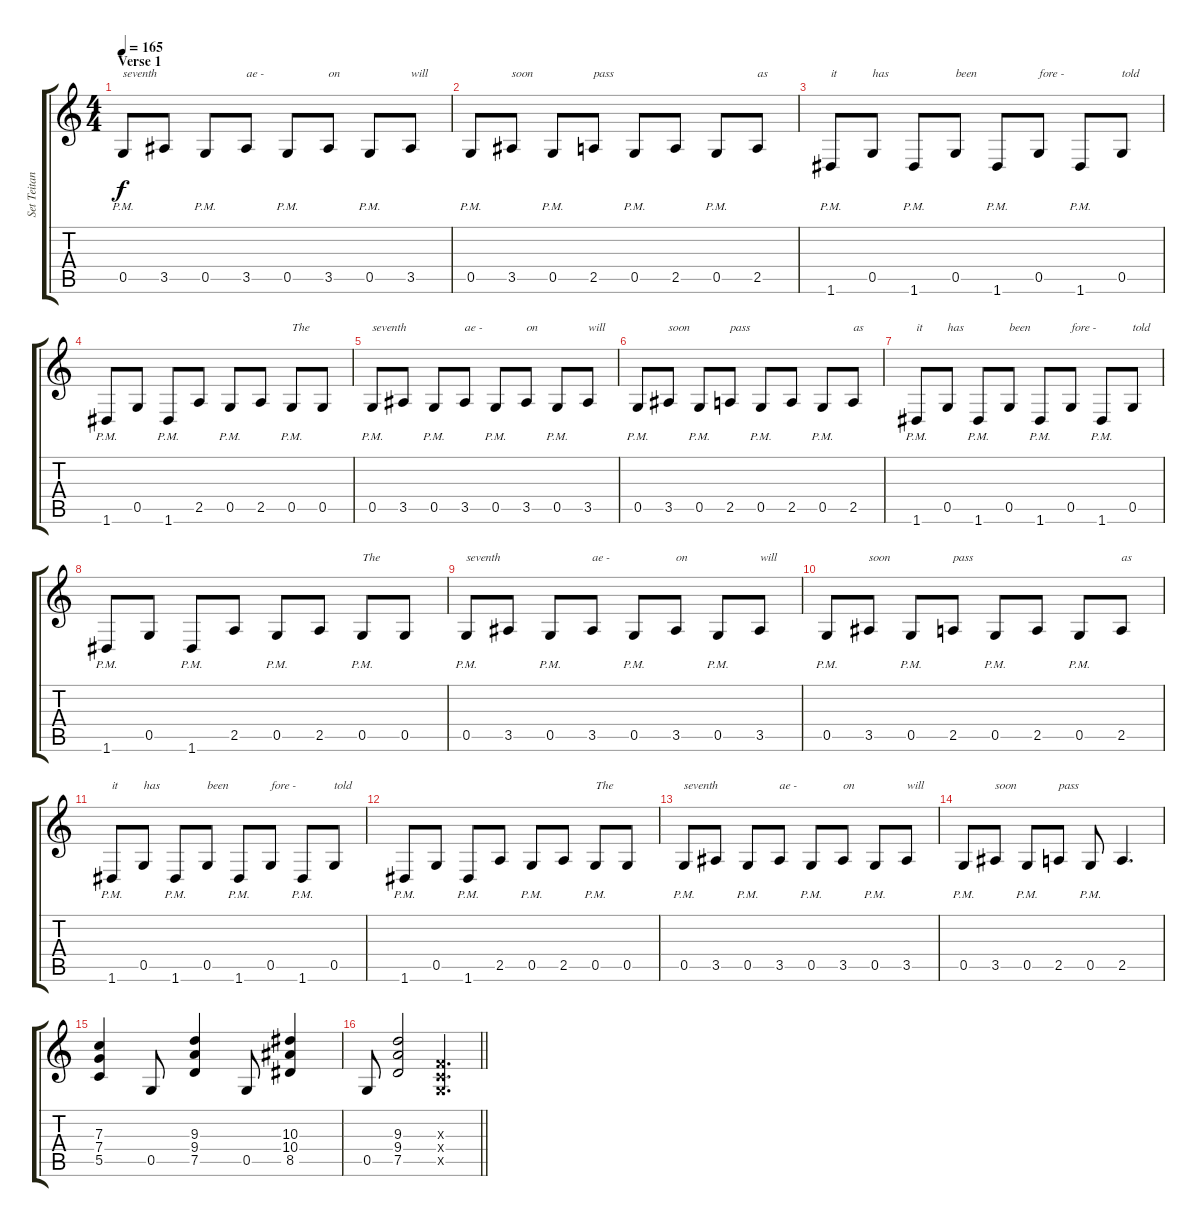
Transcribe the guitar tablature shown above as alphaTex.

\track ("Set Teitan" "Set Teitan") {instrument distortionguitar}
\staff {score tabs}
\tuning (D4 A3 F3 C3 G2 D2) {hide}
\ts (4 4)
\section ("" "Verse 1")
\tempo 165
\clef g2
\ks c
0.5{pm}.8{txt "seventh" dy f} 3.5.8 0.5{pm}.8 3.5.8{txt "ae -"} 0.5{pm}.8 3.5.8{txt "on"} 0.5{pm}.8 3.5.8{txt "will"} |
0.5{pm}.8 3.5.8{txt "soon"} 0.5{pm}.8 2.5.8{txt "pass"} 0.5{pm}.8 2.5.8 0.5{pm}.8 2.5.8{txt "as"} |
1.6{pm}.8{txt "it"} 0.5.8{txt "has"} 1.6{pm}.8 0.5.8{txt "been"} 1.6{pm}.8 0.5.8{txt "fore -"} 1.6{pm}.8 0.5.8{txt "told"} |
1.6{pm}.8 0.5.8 1.6{pm}.8 2.5.8 0.5{pm}.8 2.5.8 0.5{pm}.8{txt "The"} 0.5.8 |
0.5{pm}.8{txt "seventh"} 3.5.8 0.5{pm}.8 3.5.8{txt "ae -"} 0.5{pm}.8 3.5.8{txt "on"} 0.5{pm}.8 3.5.8{txt "will"} |
0.5{pm}.8 3.5.8{txt "soon"} 0.5{pm}.8 2.5.8{txt "pass"} 0.5{pm}.8 2.5.8 0.5{pm}.8 2.5.8{txt "as"} |
1.6{pm}.8{txt "it"} 0.5.8{txt "has"} 1.6{pm}.8 0.5.8{txt "been"} 1.6{pm}.8 0.5.8{txt "fore -"} 1.6{pm}.8 0.5.8{txt "told"} |
1.6{pm}.8 0.5.8 1.6{pm}.8 2.5.8 0.5{pm}.8 2.5.8 0.5{pm}.8{txt "The"} 0.5.8 |
0.5{pm}.8{txt "seventh"} 3.5.8 0.5{pm}.8 3.5.8{txt "ae -"} 0.5{pm}.8 3.5.8{txt "on"} 0.5{pm}.8 3.5.8{txt "will"} |
0.5{pm}.8 3.5.8{txt "soon"} 0.5{pm}.8 2.5.8{txt "pass"} 0.5{pm}.8 2.5.8 0.5{pm}.8 2.5.8{txt "as"} |
1.6{pm}.8{txt "it"} 0.5.8{txt "has"} 1.6{pm}.8 0.5.8{txt "been"} 1.6{pm}.8 0.5.8{txt "fore -"} 1.6{pm}.8 0.5.8{txt "told"} |
1.6{pm}.8 0.5.8 1.6{pm}.8 2.5.8 0.5{pm}.8 2.5.8 0.5{pm}.8{txt "The"} 0.5.8 |
0.5{pm}.8{txt "seventh"} 3.5.8 0.5{pm}.8 3.5.8{txt "ae -"} 0.5{pm}.8 3.5.8{txt "on"} 0.5{pm}.8 3.5.8{txt "will"} |
0.5{pm}.8 3.5.8{txt "soon"} 0.5{pm}.8 2.5.8{txt "pass"} 0.5{pm}.8 2.5.4{d} |
(7.3 7.4 5.5).4 0.5.8 (9.3 9.4 7.5).4 0.5.8 (10.3 10.4 8.5).4 |
\barLineRight lightlight
0.5.8 (9.3 9.4 7.5).2 (0.3{x} 0.4{x} 0.5{x}).4{d}
